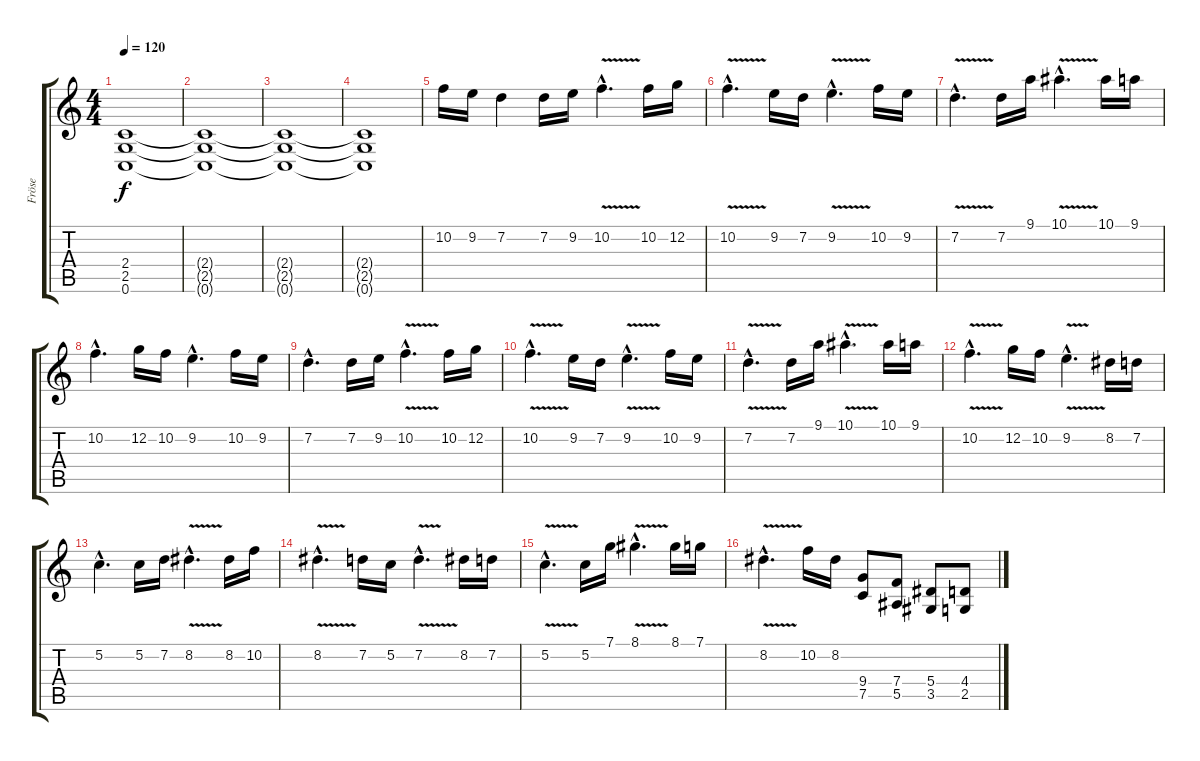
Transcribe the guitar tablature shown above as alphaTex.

\track ("Fröse" "Fröse") {instrument distortionguitar}
\staff {score tabs}
\tuning (C4 G3 Eb3 Bb2 F2 C2) {hide}
\ts (4 4)
\tempo 120
\clef g2
\ks c
(2.4 2.5 0.6).1{dy f} |
(2.4{t} 2.5{t} 0.6{t}).1 |
(2.4{t} 2.5{t} 0.6{t}).1 |
(2.4{t} 2.5{t} 0.6{t}).1 |
10.2.16{instrument overdrivenguitar} 9.2.16 7.2.4 7.2.16 9.2.16 10.2{v hac}.4{d} 10.2.16 12.2.16 |
10.2{v hac}.4{d} 9.2.16 7.2.16 9.2{v hac}.4{d} 10.2.16 9.2.16 |
7.2{v hac}.4{d} 7.2.16 9.1.16 10.1{v hac}.4{d} 10.1.16 9.1.16 |
10.2{hac}.4{d} 12.2.16 10.2.16 9.2{hac}.4{d} 10.2.16 9.2.16 |
7.2{hac}.4{d} 7.2.16 9.2.16 10.2{v hac}.4{d} 10.2.16 12.2.16 |
10.2{v hac}.4{d} 9.2.16 7.2.16 9.2{v hac}.4{d} 10.2.16 9.2.16 |
7.2{v hac}.4{d} 7.2.16 9.1.16 10.1{v hac}.4{d} 10.1.16 9.1.16 |
10.2{v hac}.4{d} 12.2.16 10.2.16 9.2{v hac}.4{d} 8.2.16 7.2.16 |
5.2{hac}.4{d} 5.2.16 7.2.16 8.2{v hac}.4{d} 8.2.16 10.2.16 |
8.2{v hac}.4{d} 7.2.16 5.2.16 7.2{v hac}.4{d} 8.2.16 7.2.16 |
5.2{v hac}.4{d} 5.2.16 7.1.16 8.1{v hac}.4{d} 8.1.16 7.1.16 |
8.2{v hac}.4{d} 10.2.16 8.2.16 (9.4 7.5).8{instrument distortionguitar} (7.4 5.5).8 (5.4 3.5).8 (4.4 2.5).8
